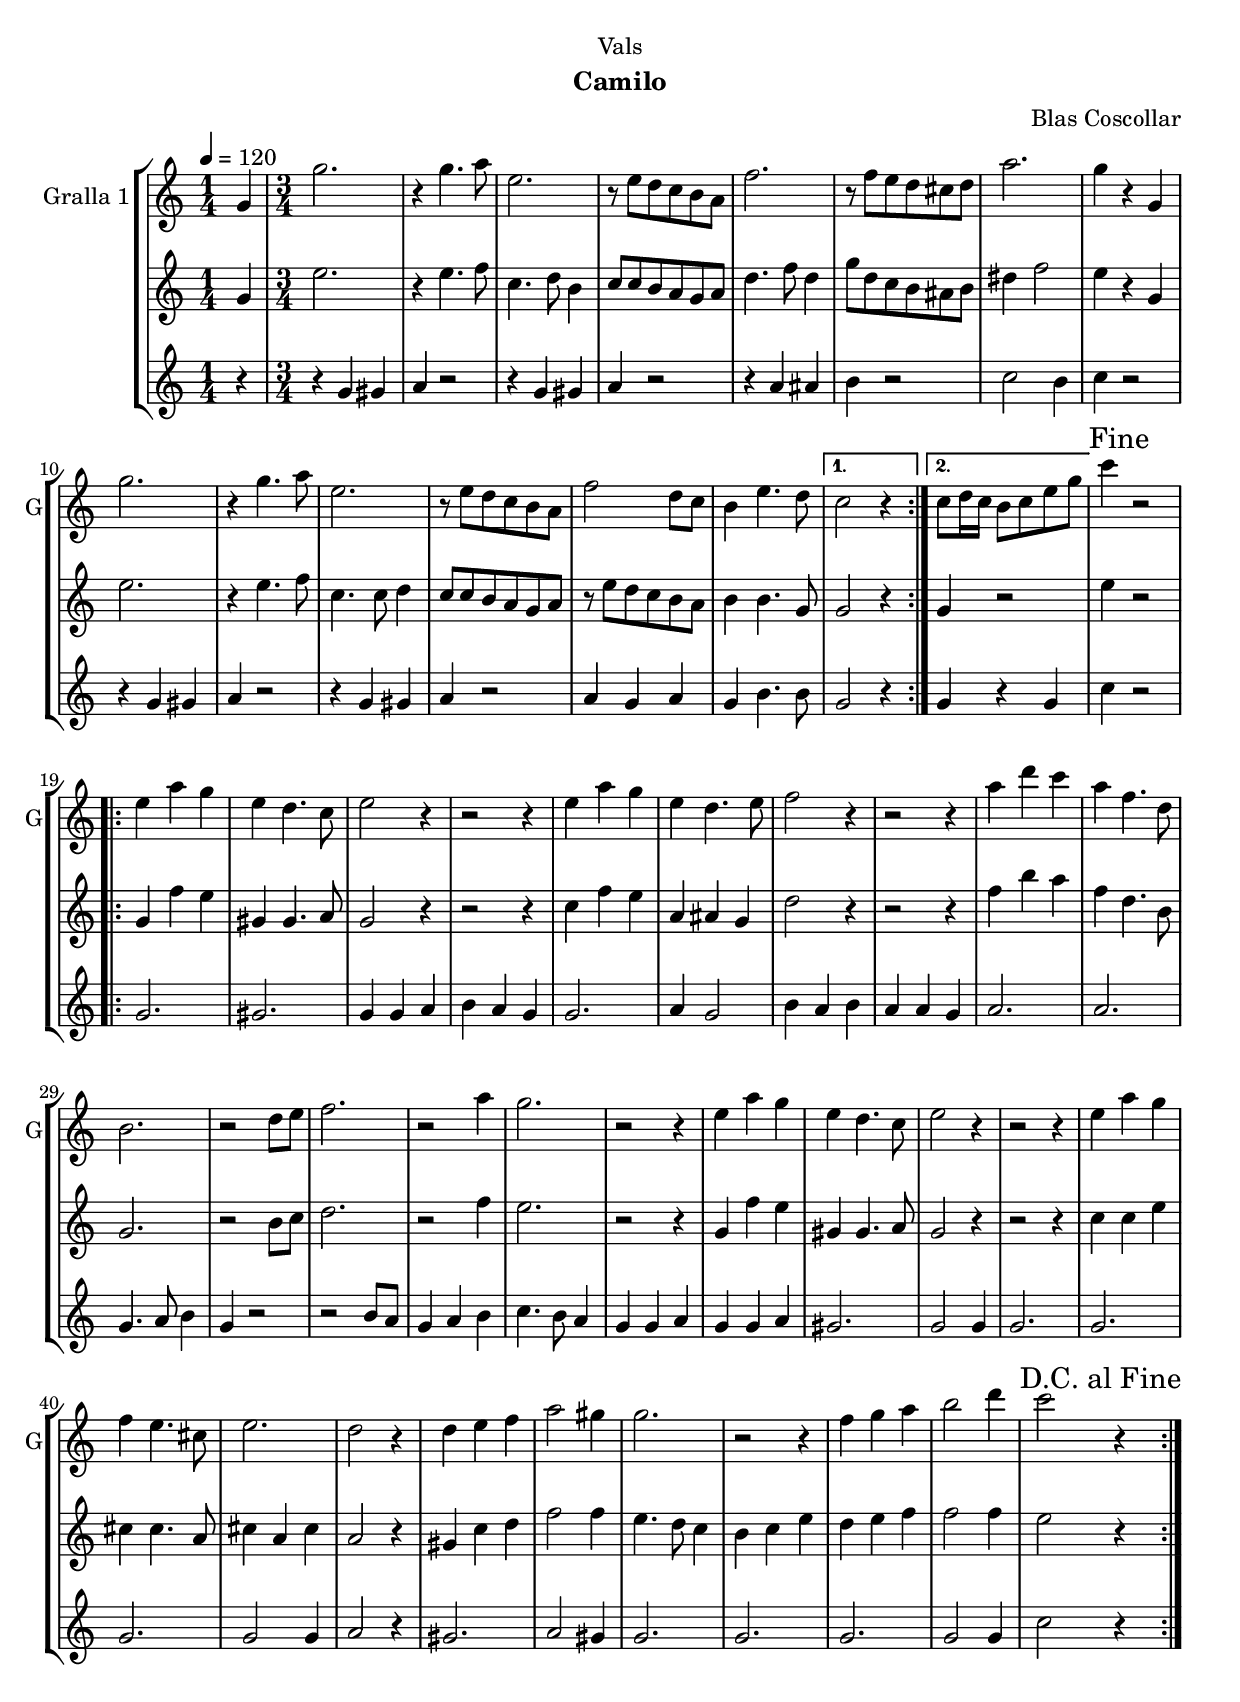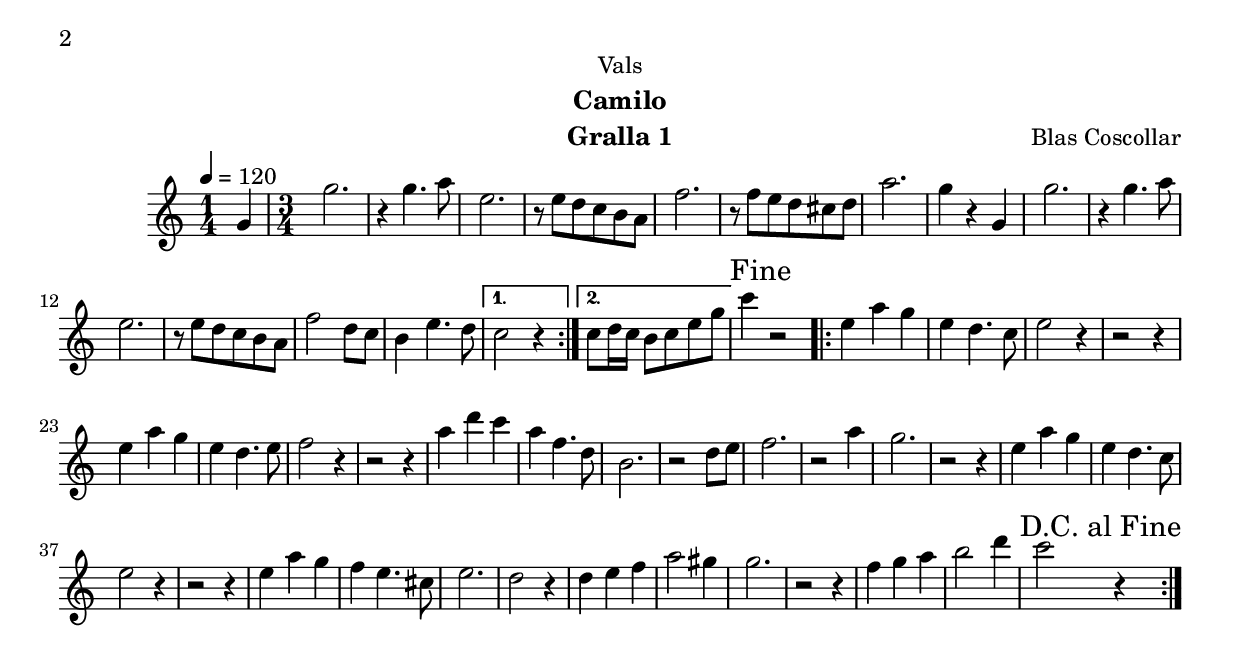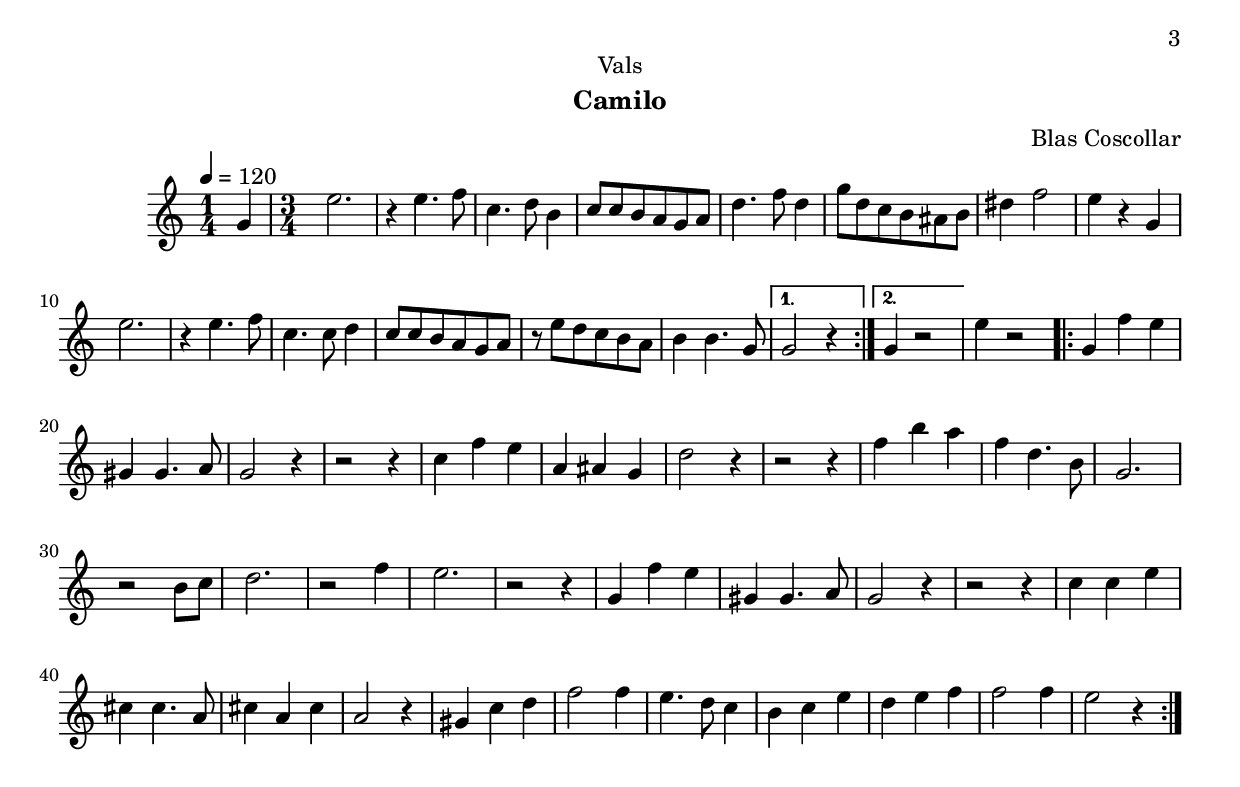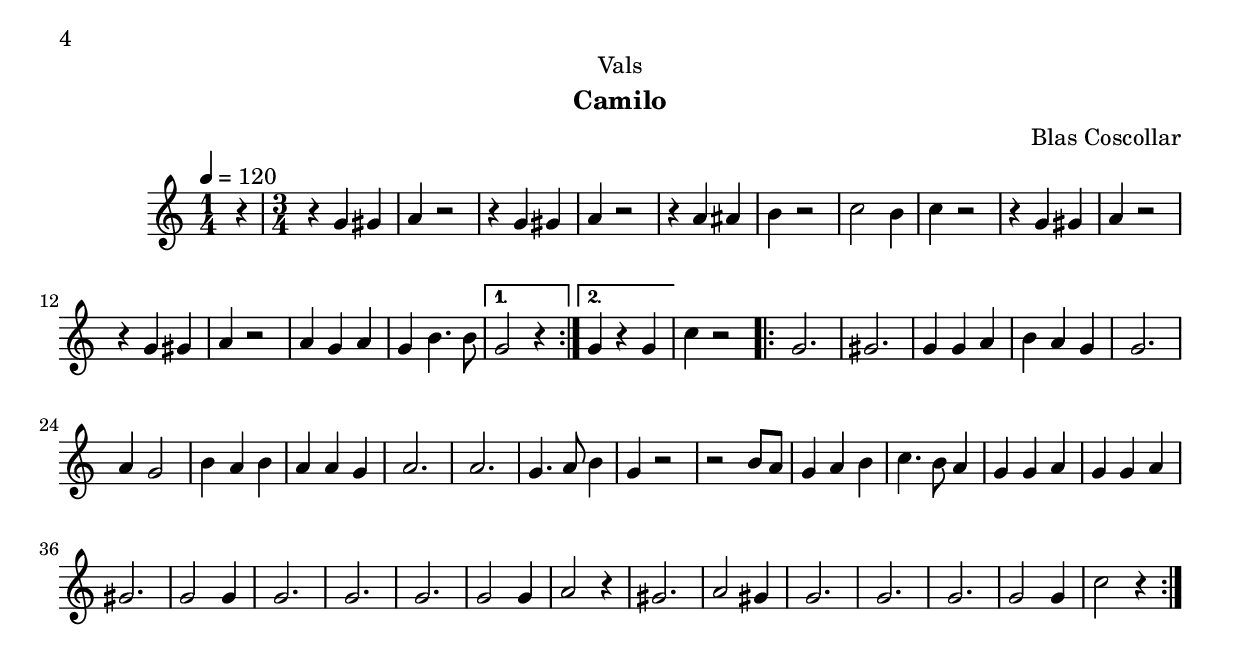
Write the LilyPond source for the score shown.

\version "2.22.1"

\header {
  dedication="Vals"
  title=""
  subtitle="Camilo"
  subsubtitle=""
  poet=""
  meter=""
  piece=""
  composer="Blas Coscollar"
  arranger=""
  opus=""
  instrument=""
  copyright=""
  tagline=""
}

liniaroAa =
\relative g'
{
  \tempo 4=120
  \clef treble
  \key c \major
  \repeat volta 2 { \time 1/4 g4  |
  \time 3/4   g'2.  |
  r4 g4. a8  |
  e2.  |
  %05
  r8 e d c b a  |
  f'2.  |
  r8 f e d cis d  |
  a'2.  |
  g4 r g,  |
  %10
  g'2.  |
  r4 g4. a8  |
  e2.  |
  r8 e d c b a  |
  f'2 d8 c  |
  %15
  b4 e4. d8 }
  \alternative { { c2 r4 }
  { c8 d16 c b8 c e g } }
  \mark "Fine" c4 r2  |
  \repeat volta 2 { e,4 a g  |
  %20
  e4 d4. c8  |
  e2 r4  |
  r2 r4  |
  e4 a g  |
  e4 d4. e8  |
  %25
  f2 r4  |
  r2 r4  |
  a4 d c  |
  a4 f4. d8  |
  b2.  |
  %30
  r2 d8 e  |
  f2.  |
  r2 a4  |
  g2.  |
  r2 r4  |
  %35
  e4 a g  |
  e4 d4. c8  |
  e2 r4  |
  r2 r4  |
  e4 a g  |
  %40
  f4 e4. cis8  |
  e2.  |
  d2 r4  |
  d4 e f  |
  a2 gis4  |
  %45
  g2.  |
  r2 r4  |
  f4 g a  |
  b2 d4  |
  \mark "D.C. al Fine" c2 r4  | }
}

liniaroAb =
\relative g'
{
  \tempo 4=120
  \clef treble
  \key c \major
  \repeat volta 2 { \time 1/4 g4  |
  \time 3/4   e'2.  |
  r4 e4. f8  |
  c4. d8 b4  |
  %05
  c8 c b a g a  |
  d4. f8 d4  |
  g8 d c b ais b  |
  dis4 f2  |
  e4 r g,  |
  %10
  e'2.  |
  r4 e4. f8  |
  c4. c8 d4  |
  c8 c b a g a  |
  r8 e' d c b a  |
  %15
  b4 b4. g8 }
  \alternative { { g2 r4 }
  { g4 r2 } }
  e'4 r2  |
  \repeat volta 2 { g,4 f' e  |
  %20
  gis,4 gis4. a8  |
  g2 r4  |
  r2 r4  |
  c4 f e  |
  a,4 ais g  |
  %25
  d'2 r4  |
  r2 r4  |
  f4 b a  |
  f4 d4. b8  |
  g2.  |
  %30
  r2 b8 c  |
  d2.  |
  r2 f4  |
  e2.  |
  r2 r4  |
  %35
  g,4 f' e  |
  gis,4 gis4. a8  |
  g2 r4  |
  r2 r4  |
  c4 c e  |
  %40
  cis4 cis4. a8  |
  cis4 a cis  |
  a2 r4  |
  gis4 c d  |
  f2 f4  |
  %45
  e4. d8 c4  |
  b4 c e  |
  d4 e f  |
  f2 f4  |
  e2 r4  | }
}

liniaroAc =
\relative g'
{
  \tempo 4=120
  \clef treble
  \key c \major
  \repeat volta 2 { \time 1/4 r4  |
  \time 3/4   r4 g gis  |
  a4 r2  |
  r4 g gis  |
  %05
  a4 r2  |
  r4 a ais  |
  b4 r2  |
  c2 b4  |
  c4 r2  |
  %10
  r4 g gis  |
  a4 r2  |
  r4 g gis  |
  a4 r2  |
  a4 g a  |
  %15
  g4 b4. b8 }
  \alternative { { g2 r4 }
  { g4 r g } }
  c4 r2  |
  \repeat volta 2 { g2.  |
  %20
  gis2.  |
  g4 g a  |
  b4 a g  |
  g2.  |
  a4 g2  |
  %25
  b4 a b  |
  a4 a g  |
  a2.  |
  a2.  |
  g4. a8 b4  |
  %30
  g4 r2  |
  r2 b8 a  |
  g4 a b  |
  c4. b8 a4  |
  g4 g a  |
  %35
  g4 g a  |
  gis2.  |
  g2 g4  |
  g2.  |
  g2.  |
  %40
  g2.  |
  g2 g4  |
  a2 r4  |
  gis2.  |
  a2 gis4  |
  %45
  g2.  |
  g2.  |
  g2.  |
  g2 g4  |
  c2 r4  | }
}

\bookpart {
  \score {
    \new StaffGroup {
      \override Score.RehearsalMark #'self-alignment-X = #LEFT
      <<
        \new Staff \with {instrumentName = #"Gralla 1" shortInstrumentName = #"G"} \liniaroAa
        \new Staff \with {instrumentName = #"" shortInstrumentName = #" "} \liniaroAb
        \new Staff \with {instrumentName = #"" shortInstrumentName = #" "} \liniaroAc
      >>
    }
    \layout {}
  }
  \score { \unfoldRepeats
    \new StaffGroup {
      \override Score.RehearsalMark #'self-alignment-X = #LEFT
      <<
        \new Staff \with {instrumentName = #"Gralla 1" shortInstrumentName = #"G"} \liniaroAa
        \new Staff \with {instrumentName = #"" shortInstrumentName = #" "} \liniaroAb
        \new Staff \with {instrumentName = #"" shortInstrumentName = #" "} \liniaroAc
      >>
    }
    \midi {
      \set Staff.midiInstrument = "oboe"
      \set DrumStaff.midiInstrument = "drums"
    }
  }
}

\bookpart {
  \header {instrument="Gralla 1"}
  \score {
    \new StaffGroup {
      \override Score.RehearsalMark #'self-alignment-X = #LEFT
      <<
        \new Staff \liniaroAa
      >>
    }
    \layout {}
  }
  \score { \unfoldRepeats
    \new StaffGroup {
      \override Score.RehearsalMark #'self-alignment-X = #LEFT
      <<
        \new Staff \liniaroAa
      >>
    }
    \midi {
      \set Staff.midiInstrument = "oboe"
      \set DrumStaff.midiInstrument = "drums"
    }
  }
}

\bookpart {
  \header {instrument=""}
  \score {
    \new StaffGroup {
      \override Score.RehearsalMark #'self-alignment-X = #LEFT
      <<
        \new Staff \liniaroAb
      >>
    }
    \layout {}
  }
  \score { \unfoldRepeats
    \new StaffGroup {
      \override Score.RehearsalMark #'self-alignment-X = #LEFT
      <<
        \new Staff \liniaroAb
      >>
    }
    \midi {
      \set Staff.midiInstrument = "oboe"
      \set DrumStaff.midiInstrument = "drums"
    }
  }
}

\bookpart {
  \header {instrument=""}
  \score {
    \new StaffGroup {
      \override Score.RehearsalMark #'self-alignment-X = #LEFT
      <<
        \new Staff \liniaroAc
      >>
    }
    \layout {}
  }
  \score { \unfoldRepeats
    \new StaffGroup {
      \override Score.RehearsalMark #'self-alignment-X = #LEFT
      <<
        \new Staff \liniaroAc
      >>
    }
    \midi {
      \set Staff.midiInstrument = "oboe"
      \set DrumStaff.midiInstrument = "drums"
    }
  }
}

